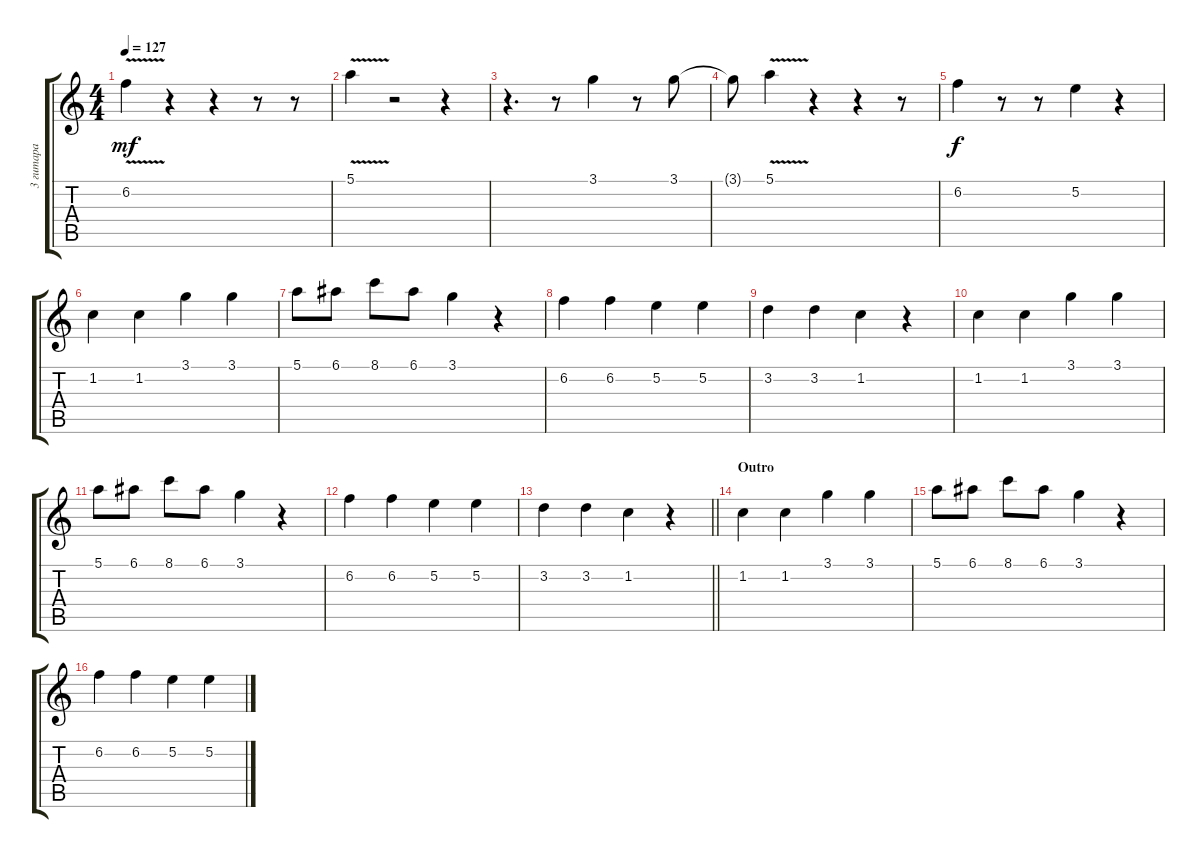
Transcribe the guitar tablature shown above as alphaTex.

\track ("3 гитара" "3 гитара") {instrument acousticguitarsteel}
\staff {score tabs}
\tuning (E4 B3 G3 D3 A2 E2) {hide}
\ts (4 4)
\tempo 127
\clef g2
\ks c
6.2{v}.4{dy mf} r.4 r.4 r.8 r.8 |
5.1{v}.4 r.2 r.4 |
r.4{d} r.8 3.1.4 r.8 3.1.8 |
3.1{t}.8 5.1{v}.4 r.4 r.4 r.8 |
6.2.4{dy f} r.8 r.8 5.2.4 r.4 |
1.2.4 1.2.4 3.1.4 3.1.4 |
5.1.8 6.1.8 8.1.8 6.1.8 3.1.4 r.4 |
6.2.4 6.2.4 5.2.4 5.2.4 |
3.2.4 3.2.4 1.2.4 r.4 |
1.2.4 1.2.4 3.1.4 3.1.4 |
5.1.8 6.1.8 8.1.8 6.1.8 3.1.4 r.4 |
6.2.4 6.2.4 5.2.4 5.2.4 |
\barLineRight lightlight
3.2.4 3.2.4 1.2.4 r.4 |
\section ("" "Outro")
1.2.4 1.2.4 3.1.4 3.1.4 |
5.1.8 6.1.8 8.1.8 6.1.8 3.1.4 r.4 |
6.2.4 6.2.4 5.2.4 5.2.4
